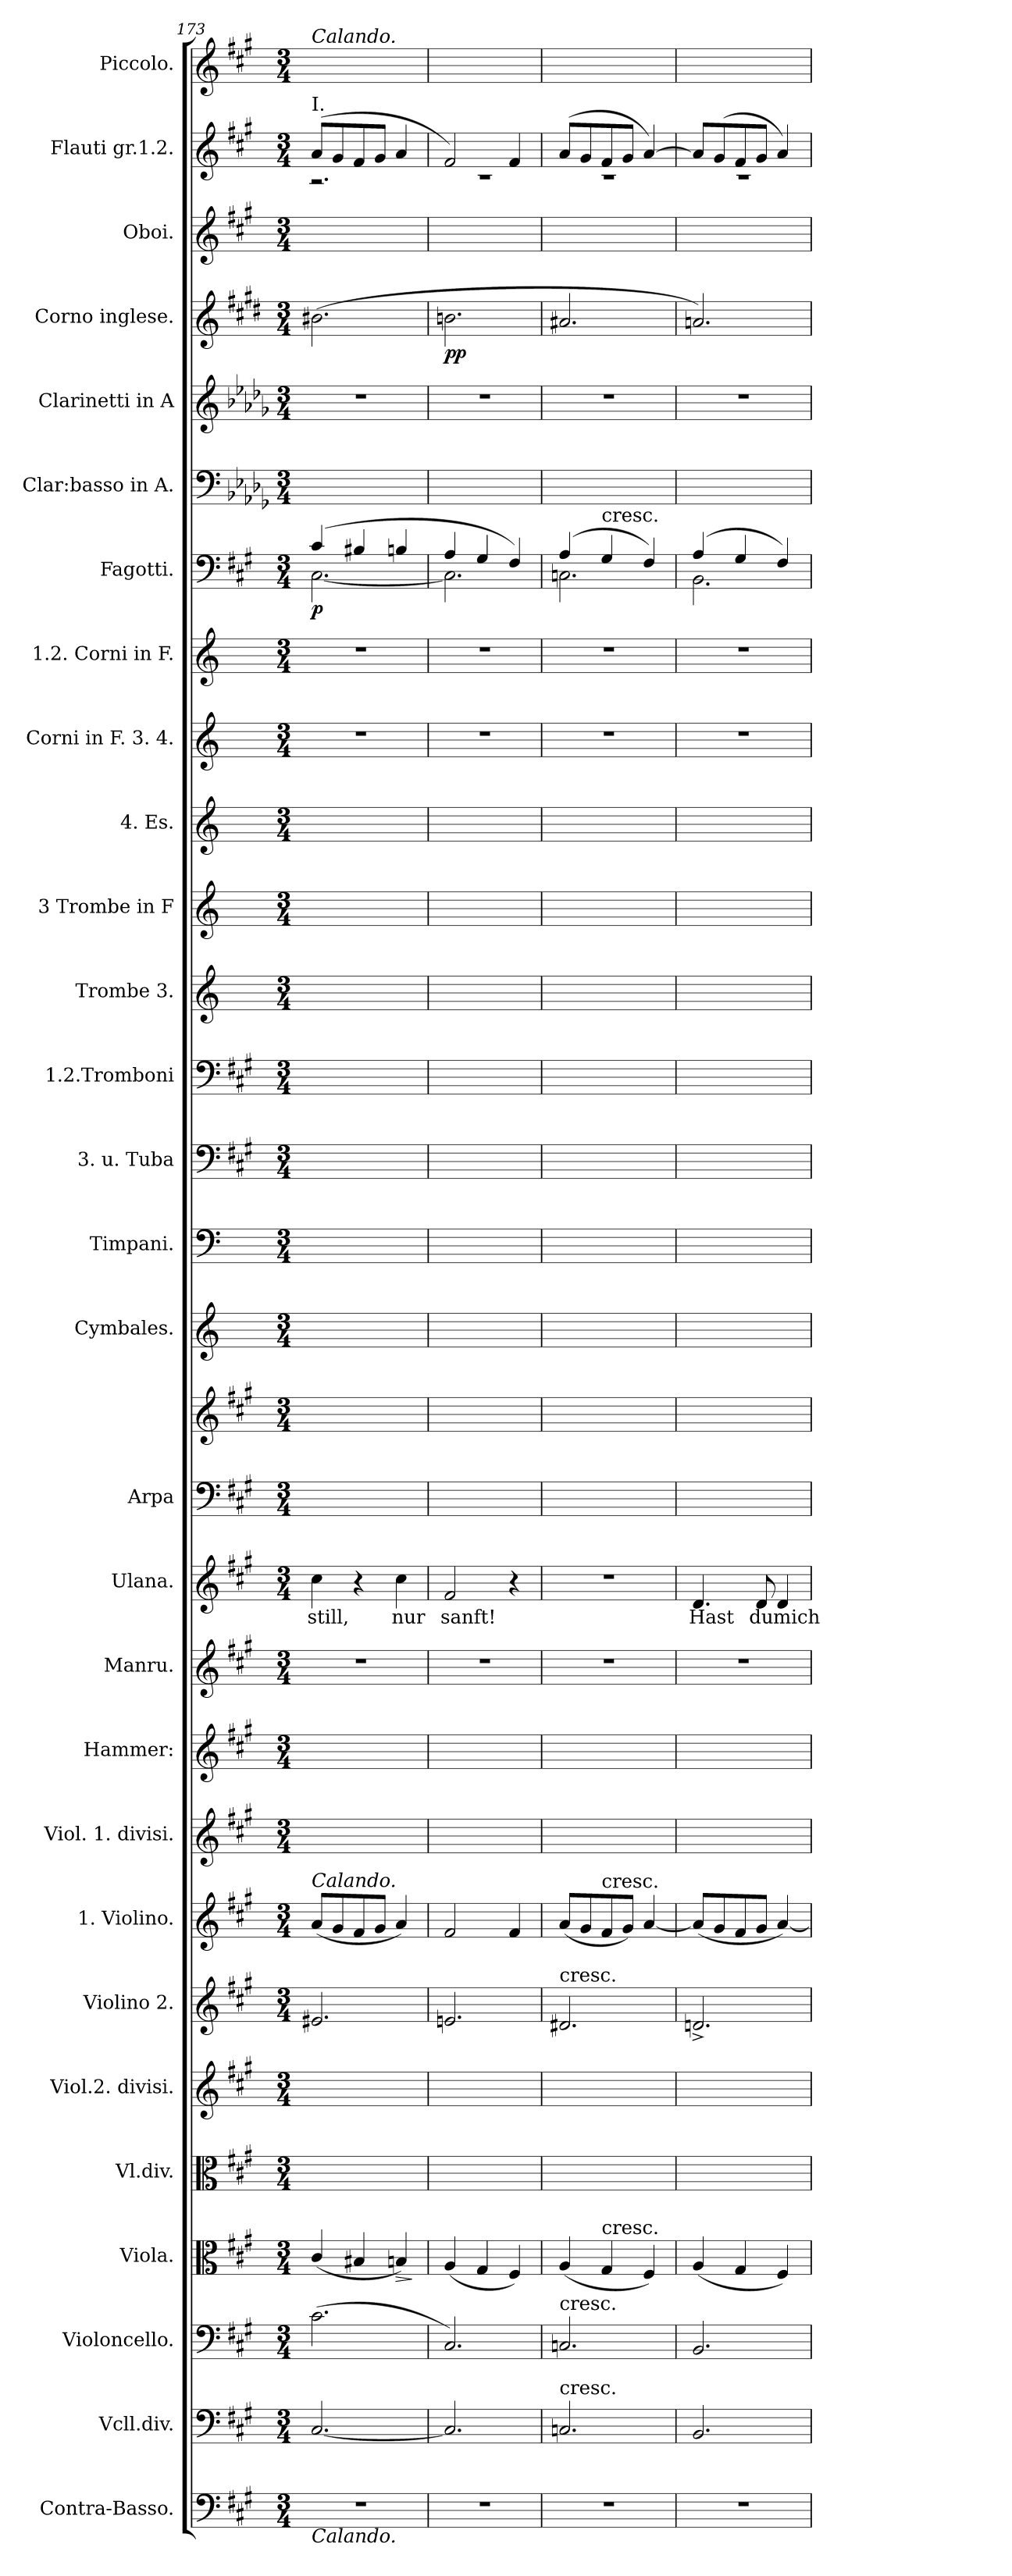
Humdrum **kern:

**kern	**kern	**kern	**kern	**dynam	**kern	**kern	**kern	**kern	**kern	**kern	**kern	**kern	**text	**kern	**kern	**kern	**kern	**kern	**kern	**kern	**kern	**kern	**kern	**kern	**kern	**dynam	**kern	**kern	**kern	**dynam	**kern	**kern	**kern
*part29	*part28	*part27	*part26	*part26	*part25	*part24	*part23	*part22	*part21	*part20	*part19	*part18	*part18	*part17	*part17	*part16	*part15	*part14	*part13	*part12	*part11	*part10	*part9	*part8	*part7	*part7	*part6	*part5	*part4	*part4	*part3	*part2	*part1
*staff30	*staff29	*staff28	*staff27	*staff27	*staff26	*staff25	*staff24	*staff23	*staff22	*staff21	*staff20	*staff19	*staff19	*staff18	*staff17	*staff16	*staff15	*staff14	*staff13	*staff12	*staff11	*staff10	*staff9	*staff8	*staff7	*staff7	*staff6	*staff5	*staff4	*staff4	*staff3	*staff2	*staff1
*I"Contra-Basso.	*I"Vcll.div.	*I"Violoncello.	*I"Viola.	*	*I"Vl.div.	*I"Viol.2. divisi.	*I"Violino 2.	*I"1. Violino.	*I"Viol. 1. divisi.	*I"Hammer:	*I"Manru.	*I"Ulana.	*	*I"Arpa	*	*I"Cymbales.	*I"Timpani.	*I"3. u. Tuba	*I"1.2.Tromboni	*I"Trombe 3.	*I"3 Trombe in F	*I"4. Es.	*I"Corni in F. 3. 4.	*I"1.2. Corni in F.	*I"Fagotti.	*	*I"Clar:basso in A.	*I"Clarinetti in A	*I"Corno inglese.	*	*I"Oboi.	*I"Flauti gr.1.2.	*I"Piccolo.
*I'C.-B.	*	*I'Vcll.	*I'Vl.	*	*	*	*I'Viol. 2.	*I'1. Viol.	*	*I'Hammer.	*	*	*	*I'Arpa.	*	*I'Cym	*I'Timp.	*	*I'1.2. Tromb.	*	*I'1.2. Trombe.	*	*I'Corni. 3.4.	*I'1.2. Corni.	*I'Fag.	*	*	*I'1.2. Clar. A.	*I'Cor.ingl.	*	*I'Ob.	*I'Fl. 1.2.	*
*clefF4	*clefF4	*clefF4	*clefC3	*	*clefC3	*clefG2	*clefG2	*clefG2	*clefG2	*clefG2	*clefG2	*clefG2	*	*clefF4	*clefG2	*clefG2	*clefF4	*clefF4	*clefF4	*clefG2	*clefG2	*clefG2	*clefG2	*clefG2	*clefF4	*	*clefF4	*clefG2	*clefG2	*	*clefG2	*clefG2	*clefG2
*	*	*	*	*	*	*	*	*	*	*	*	*	*	*	*	*	*	*	*	*ITrd-3c-5	*ITrd-3c-5	*ITrd5c9	*ITrd4c7	*ITrd4c7	*	*	*ITrd2c3	*ITrd2c3	*ITrd4c7	*	*	*	*
*k[f#c#g#]	*k[f#c#g#]	*k[f#c#g#]	*k[f#c#g#]	*	*k[f#c#g#]	*k[f#c#g#]	*k[f#c#g#]	*k[f#c#g#]	*k[f#c#g#]	*k[f#c#g#]	*k[f#c#g#]	*k[f#c#g#]	*	*k[f#c#g#]	*k[f#c#g#]	*k[]	*k[]	*k[f#c#g#]	*k[f#c#g#]	*k[b-]	*k[b-]	*k[b-e-a-]	*k[b-]	*k[b-]	*k[f#c#g#]	*	*k[b-e-]	*k[b-e-]	*k[f#c#g#]	*	*k[f#c#g#]	*k[f#c#g#]	*k[f#c#g#]
*M3/4	*M3/4	*M3/4	*M3/4	*	*M3/4	*M3/4	*M3/4	*M3/4	*M3/4	*M3/4	*M3/4	*M3/4	*	*M3/4	*M3/4	*M3/4	*M3/4	*M3/4	*M3/4	*M3/4	*M3/4	*M3/4	*M3/4	*M3/4	*M3/4	*	*M3/4	*M3/4	*M3/4	*	*M3/4	*M3/4	*M3/4
=173	=173	=173	=173	=173	=173	=173	=173	=173	=173	=173	=173	=173	=173	=173	=173	=173	=173	=173	=173	=173	=173	=173	=173	=173	=173	=173	=173	=173	=173	=173	=173	=173	=173
*	*	*	*	*	*	*	*	*	*	*	*	*	*	*	*	*	*	*	*	*	*	*	*	*	*^	*	*	*	*	*	*	*^	*
!	!	!	!	!	!	!	!	!	!	!	!	!	!	!	!	!	!	!	!	!	!	!	!	!	!	!	!	!	!	!	!	!	!	!	!LO:TX:a:i:t=Calando.
!	!	!	!	!	!	!	!	!	!	!	!	!	!	!	!	!	!	!	!	!	!	!	!	!	!	!	!	!	!	!	!	!	!LO:TX:a:t=I.	!	!
!	!	!	!	!	!	!	!	!LO:TX:a:i:t=Calando.	!	!	!	!	!	!	!	!	!	!	!	!	!	!	!	!	!	!	!	!	!	!	!	!	!	!	!
!LO:TX:b:i:t=Calando.	!	!	!	!	!	!	!	!	!	!	!	!	!	!	!	!	!	!	!	!	!	!	!	!	!	!	!	!	!	!	!	!	!	!	!
2.r	[2.C#/	(2.c#\	(4c#/	.	2.ryy	2.ryy	2.e#X/	(8a/L	2.ryy	2.ryy	2.r	4cc#\	still,	2.ryy	2.ryy	2.ryy	2.ryy	2.ryy	2.ryy	2.ryy	2.ryy	2.ryy	2.r	2.r	(4c#/	[2.C#\	p	2.ryy	2.r	(2.e#X\	.	2.ryy	(8a/L	2.r	2.ryy
.	.	.	.	.	.	.	.	8g#/	.	.	.	.	.	.	.	.	.	.	.	.	.	.	.	.	.	.	.	.	.	.	.	.	8g#/	.	.
.	.	.	4B#X/	.	.	.	.	8f#/	.	.	.	4r	.	.	.	.	.	.	.	.	.	.	.	.	4B#X/	.	.	.	.	.	.	.	8f#/	.	.
.	.	.	.	.	.	.	.	8g#/J	.	.	.	.	.	.	.	.	.	.	.	.	.	.	.	.	.	.	.	.	.	.	.	.	8g#/J	.	.
!	!	!	!	!LO:HP:b	!	!	!	!	!	!	!	!	!	!	!	!	!	!	!	!	!	!	!	!	!	!	!	!	!	!	!	!	!	!	!
.	.	.	4Bn/)	>	.	.	.	4a/)	.	.	.	4cc#\	nur	.	.	.	.	.	.	.	.	.	.	.	4Bn/	.	.	.	.	.	.	.	4a/	.	.
*	*	*	*	*	*	*	*	*	*	*	*	*	*	*	*	*	*	*	*	*	*	*	*	*	*v	*v	*	*	*	*	*	*	*v	*v	*
.	.	.	.	]	.	.	.	.	.	.	.	.	.	.	.	.	.	.	.	.	.	.	.	.	.	.	.	.	.	.	.	.	.
=174	=174	=174	=174	=174	=174	=174	=174	=174	=174	=174	=174	=174	=174	=174	=174	=174	=174	=174	=174	=174	=174	=174	=174	=174	=174	=174	=174	=174	=174	=174	=174	=174	=174
*	*	*	*	*	*	*	*	*	*	*	*	*	*	*	*	*	*	*	*	*	*	*	*	*	*^	*	*	*	*	*	*	*^	*
2.r	2.C#/]	2.C#/)	(4A/	.	2.ryy	2.ryy	2.en/	2f#/	2.ryy	2.ryy	2.r	2f#/	sanft!	2.ryy	2.ryy	2.ryy	2.ryy	2.ryy	2.ryy	2.ryy	2.ryy	2.ryy	2.r	2.r	4A/	2.C#\]	.	2.ryy	2.r	2.en\	pp	2.ryy	2f#/)	2.r	2.ryy
.	.	.	4G#/	.	.	.	.	.	.	.	.	.	.	.	.	.	.	.	.	.	.	.	.	.	4G#/	.	.	.	.	.	.	.	.	.	.
.	.	.	4F#/)	.	.	.	.	4f#/	.	.	.	4r	.	.	.	.	.	.	.	.	.	.	.	.	4F#/)	.	.	.	.	.	.	.	4f#/	.	.
=175	=175	=175	=175	=175	=175	=175	=175	=175	=175	=175	=175	=175	=175	=175	=175	=175	=175	=175	=175	=175	=175	=175	=175	=175	=175	=175	=175	=175	=175	=175	=175	=175	=175	=175	=175
!	!	!	!	!	!	!	!LO:TX:t=cresc.	!	!	!	!	!	!	!	!	!	!	!	!	!	!	!	!	!	!	!	!	!	!	!	!	!	!	!	!
!	!	!LO:TX:t=cresc.	!	!	!	!	!	!	!	!	!	!	!	!	!	!	!	!	!	!	!	!	!	!	!	!	!	!	!	!	!	!	!	!	!
!	!LO:TX:t=cresc.	!	!	!	!	!	!	!	!	!	!	!	!	!	!	!	!	!	!	!	!	!	!	!	!	!	!	!	!	!	!	!	!	!	!
2.r	2.Cn/	2.Cn/	(4A/	.	2.ryy	2.ryy	2.d#X/	(8a/L	2.ryy	2.ryy	2.r	2.r	.	2.ryy	2.ryy	2.ryy	2.ryy	2.ryy	2.ryy	2.ryy	2.ryy	2.ryy	2.r	2.r	(4A/	2.Cn\	.	2.ryy	2.r	2.d#X/	.	2.ryy	(8a/L	2.r	2.ryy
.	.	.	.	.	.	.	.	8g#/	.	.	.	.	.	.	.	.	.	.	.	.	.	.	.	.	.	.	.	.	.	.	.	.	8g#/	.	.
!	!	!	!	!	!	!	!	!	!	!	!	!	!	!	!	!	!	!	!	!	!	!	!	!	!LO:TX:t=cresc.	!	!	!	!	!	!	!	!	!	!
!	!	!	!	!	!	!	!	!LO:TX:t=cresc.	!	!	!	!	!	!	!	!	!	!	!	!	!	!	!	!	!	!	!	!	!	!	!	!	!	!	!
!	!	!	!LO:TX:t=cresc.	!	!	!	!	!	!	!	!	!	!	!	!	!	!	!	!	!	!	!	!	!	!	!	!	!	!	!	!	!	!	!	!
.	.	.	4G#/	.	.	.	.	8f#/	.	.	.	.	.	.	.	.	.	.	.	.	.	.	.	.	4G#/	.	.	.	.	.	.	.	8f#/	.	.
.	.	.	.	.	.	.	.	8g#/J)	.	.	.	.	.	.	.	.	.	.	.	.	.	.	.	.	.	.	.	.	.	.	.	.	8g#/J	.	.
.	.	.	4F#/)	.	.	.	.	[4a/	.	.	.	.	.	.	.	.	.	.	.	.	.	.	.	.	4F#/)	.	.	.	.	.	.	.	[4a/)	.	.
=176	=176	=176	=176	=176	=176	=176	=176	=176	=176	=176	=176	=176	=176	=176	=176	=176	=176	=176	=176	=176	=176	=176	=176	=176	=176	=176	=176	=176	=176	=176	=176	=176	=176	=176	=176
2.r	2.BB/	2.BB/	(4A/	.	2.ryy	2.ryy	2.dn^>/	(8a/L]	2.ryy	2.ryy	2.r	4.d/	Hast	2.ryy	2.ryy	2.ryy	2.ryy	2.ryy	2.ryy	2.ryy	2.ryy	2.ryy	2.r	2.r	(4A/	2.BB\	.	2.ryy	2.r	2.dn/)	.	2.ryy	8a/L]	2.r	2.ryy
.	.	.	.	.	.	.	.	8g#/	.	.	.	.	.	.	.	.	.	.	.	.	.	.	.	.	.	.	.	.	.	.	.	.	(8g#/	.	.
.	.	.	4G#/	.	.	.	.	8f#/	.	.	.	.	.	.	.	.	.	.	.	.	.	.	.	.	4G#/	.	.	.	.	.	.	.	8f#/	.	.
.	.	.	.	.	.	.	.	8g#/J	.	.	.	8d/	du	.	.	.	.	.	.	.	.	.	.	.	.	.	.	.	.	.	.	.	8g#/J	.	.
.	.	.	4F#/)	.	.	.	.	[4a/)	.	.	.	4d/	mich	.	.	.	.	.	.	.	.	.	.	.	4F#/)	.	.	.	.	.	.	.	4a/)	.	.
*	*	*	*	*	*	*	*	*	*	*	*	*	*	*	*	*	*	*	*	*	*	*	*	*	*v	*v	*	*	*	*	*	*	*v	*v	*
=	=	=	=	=	=	=	=	=	=	=	=	=	=	=	=	=	=	=	=	=	=	=	=	=	=	=	=	=	=	=	=	=	=
*-	*-	*-	*-	*-	*-	*-	*-	*-	*-	*-	*-	*-	*-	*-	*-	*-	*-	*-	*-	*-	*-	*-	*-	*-	*-	*-	*-	*-	*-	*-	*-	*-	*-
